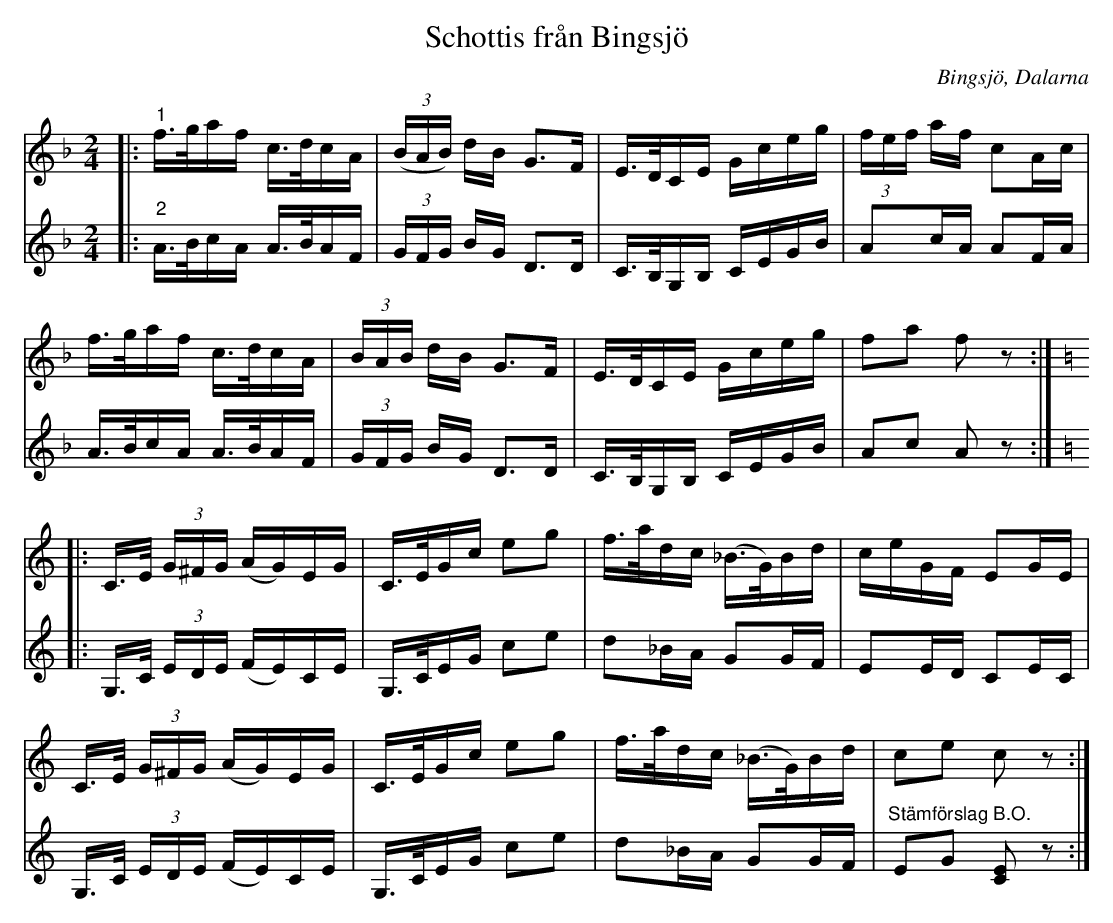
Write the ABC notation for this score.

X:1
T:Schottis från Bingsjö
O:Bingsjö, Dalarna
L:1/16
M:2/4
K:F
V:1
|:"^1" f>gaf c>dcA | (3(BAB) dB G2>F2 | E>DCE Gceg | (3fef af c2Ac |
f>gaf c>dcA | (3BAB dB G2>F2 | E>DCE Gceg | f2a2 f2 z2 ::
[K:C] C>E (3G^FG (AG)EG | C>EGc e2g2 | f>adc (_B>G)Bd | ceGF E2GE |
C>E (3G^FG (AG)EG | C>EGc e2g2 | f>adc (_B>G)Bd | c2e2 c2 z2 :|
V:2
|:"^2" A>BcA A>BAF | (3GFG BG D2>D2 | C>B,G,B, CEGB | A2cA A2FA |
A>BcA A>BAF | (3GFG BG D2>D2 | C>B,G,B, CEGB | A2c2 A2 z2 ::
[K:C] G,>C (3EDE (FE)CE | G,>CEG c2e2 | d2_BA G2GF | E2ED C2EC |
G,>C (3EDE (FE)CE | G,>CEG c2e2 | d2_BA G2GF | "^Stämförslag B.O." E2G2 [CE]2 z2 :|
